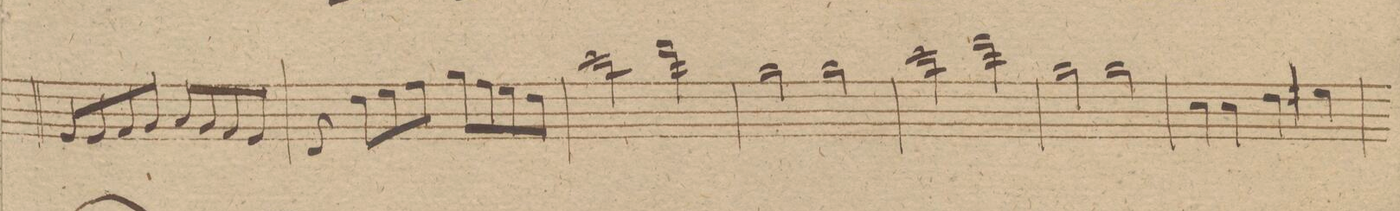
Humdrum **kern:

**kern	**dynam
*I"Fagotto 1mo	*
*clefF4	*
*k[f#]	*
*met(c|)	*
*M2/2	*
8GG/L	.
8GG/	.
8AA/	.
8BB/J	.
8C/L	.
8BB/	.
8AA/	.
8GG/J	.
=308	=308
8FF#/	.
8F#\L	.
8G\	.
8A\J	.
8B\L	.
8A\	.
8G\	.
8F#\J	.
=309	=309
2e\	.
2f#\	.
=310	=310
2B\	.
2B\	.
=311	=311
2e\	.
2f#\	.
=312	=312
2B\	.
2B\	.
=313	=313
4E\	.
4E\	.
4F#\	.
4G#X\	.
=314	=314
*-	*-
